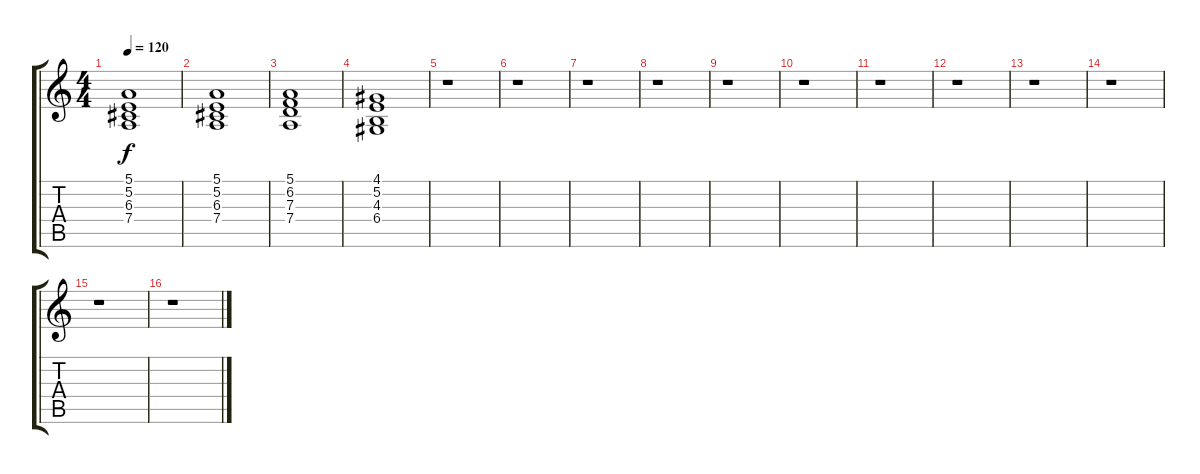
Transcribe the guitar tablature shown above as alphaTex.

\track "" {instrument stringensemble1}
\staff {score tabs}
\tuning (E4 B3 G3 D3 A2 E2) {hide}
\ts (4 4)
\tempo 120
\clef g2
\ks c
(5.1 5.2 6.3 7.4).1{dy f} |
(5.1 5.2 6.3 7.4).1 |
(5.1 6.2 7.3 7.4).1 |
(4.1 5.2 4.3 6.4).1 |
r.1 |
r.1 |
r.1 |
r.1 |
r.1 |
r.1 |
r.1 |
r.1 |
r.1 |
r.1 |
r.1 |
r.1
